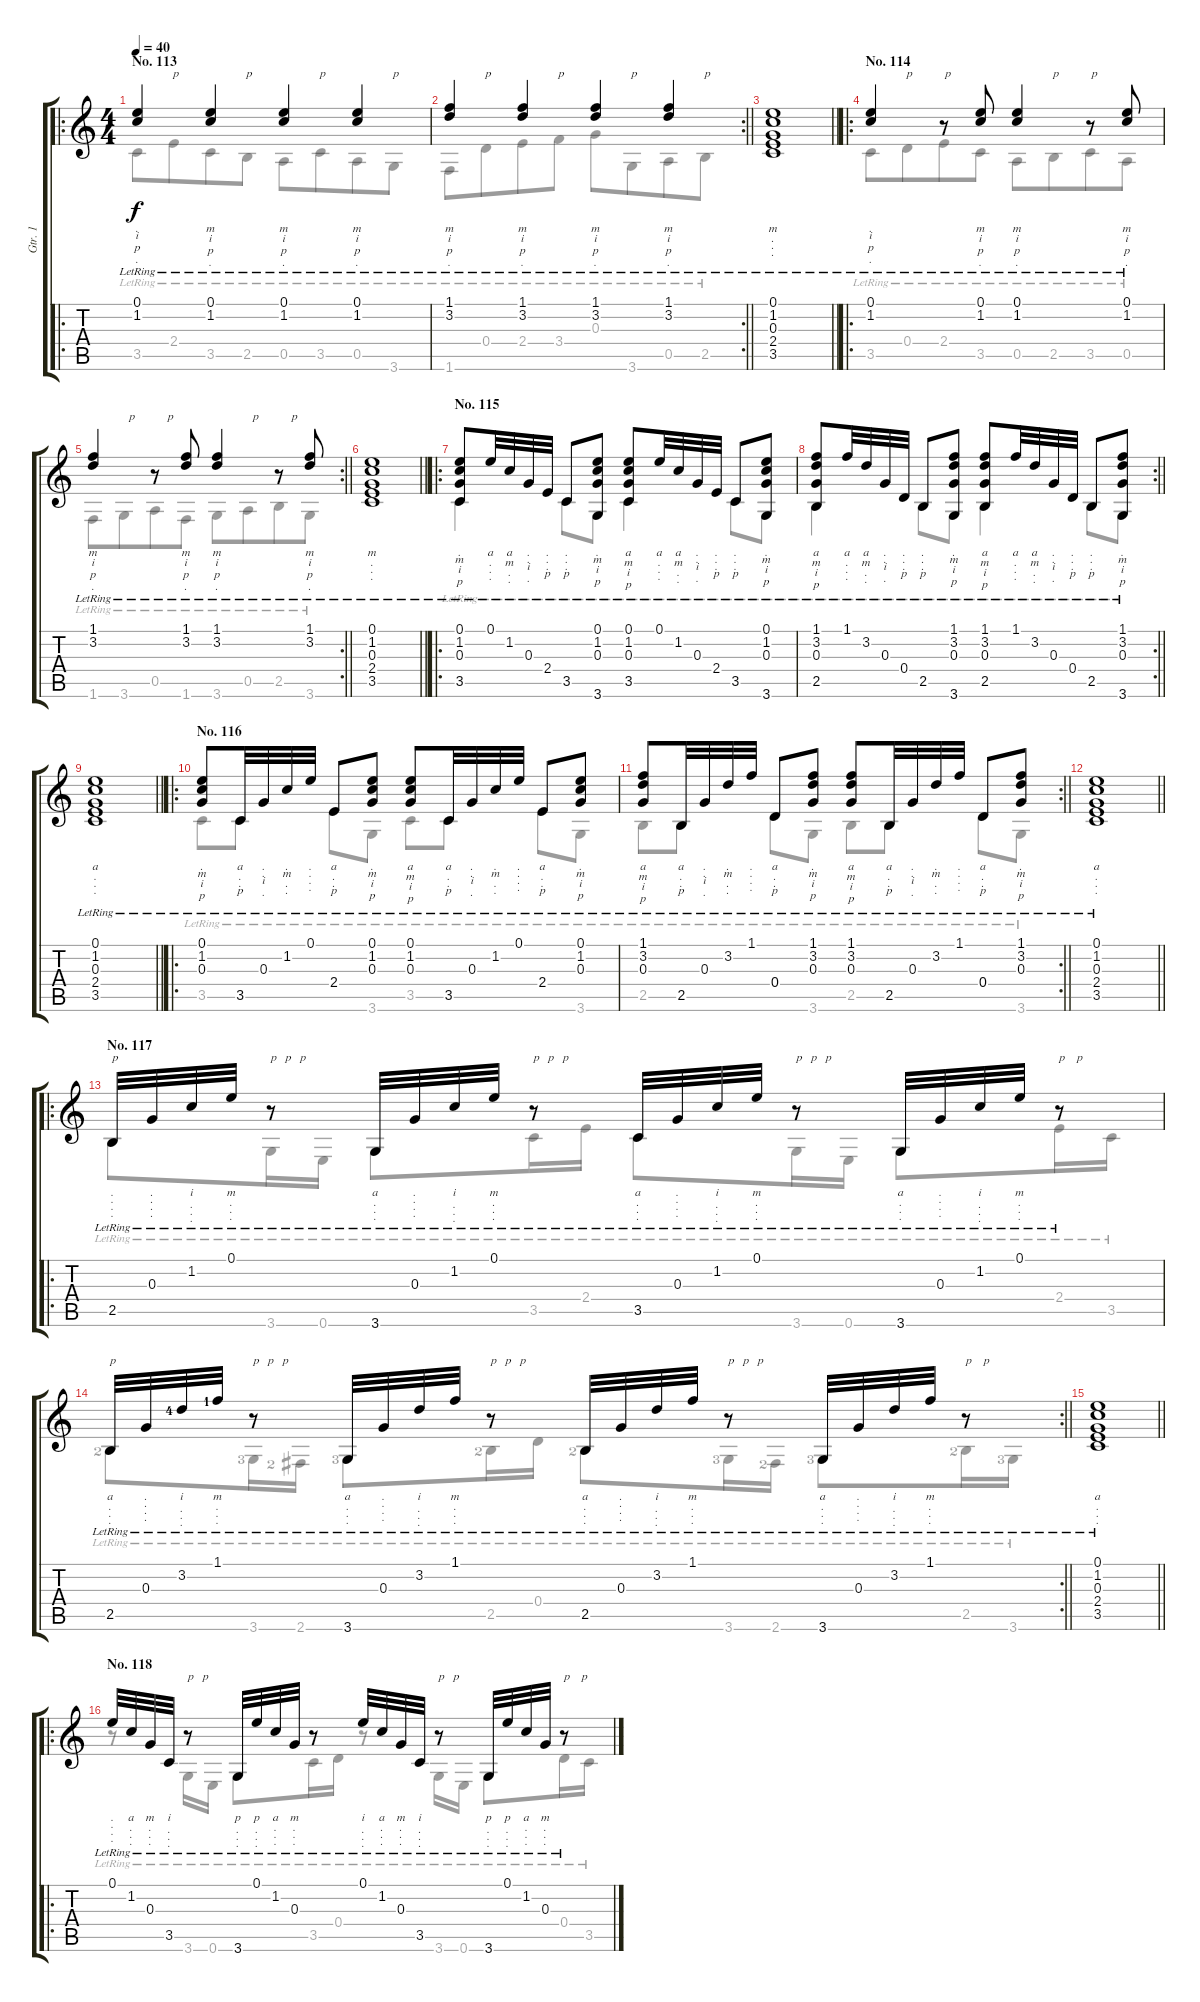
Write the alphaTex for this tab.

\track ("Gtr. 1" "Gtr. 1") {instrument acousticguitarnylon}
\staff {score tabs}
\tuning (E4 B3 G3 D3 A2 E2) {hide}
\voice
\ro
\ts (4 4)
\section ("" "No. 113")
\tempo 40
\clef g2
\ks c
(0.1{lr} 1.2{lr}).4{txt "            p" lyrics (0 ".") lyrics (1 "i") lyrics (2 "p") lyrics (3 ".") lyrics (4 "") dy f} (0.1{lr} 1.2{lr}).4{txt "            p" lyrics (0 "m") lyrics (1 "i") lyrics (2 "p") lyrics (3 ".") lyrics (4 "")} (0.1{lr} 1.2{lr}).4{txt "            p" lyrics (0 "m") lyrics (1 "i") lyrics (2 "p") lyrics (3 ".") lyrics (4 "")} (0.1{lr} 1.2{lr}).4{txt "            p" lyrics (0 "m") lyrics (1 "i") lyrics (2 "p") lyrics (3 ".") lyrics (4 "")} |
\rc 2
\barLineRight lightlight
(1.1{lr} 3.2{lr}).4{txt "            p" lyrics (0 "m") lyrics (1 "i") lyrics (2 "p") lyrics (3 ".") lyrics (4 "")} (1.1{lr} 3.2{lr}).4{txt "            p" lyrics (0 "m") lyrics (1 "i") lyrics (2 "p") lyrics (3 ".") lyrics (4 "")} (1.1{lr} 3.2{lr}).4{txt "            p" lyrics (0 "m") lyrics (1 "i") lyrics (2 "p") lyrics (3 ".") lyrics (4 "")} (1.1{lr} 3.2{lr}).4{txt "            p" lyrics (0 "m") lyrics (1 "i") lyrics (2 "p") lyrics (3 ".") lyrics (4 "")} |
\barLineRight lightlight
(0.1{lr} 1.2{lr} 0.3{lr} 2.4{lr} 3.5{lr}).1{lyrics (0 "m") lyrics (1 ".") lyrics (2 ".") lyrics (3 ".") lyrics (4 "")} |
\ro
\section ("" "No. 114")
(0.1{lr} 1.2{lr}).4{txt "            p           p" lyrics (0 ".") lyrics (1 "i") lyrics (2 "p") lyrics (3 ".") lyrics (4 "")} r.8 (0.1{lr} 1.2{lr}).8{lyrics (0 "m") lyrics (1 "i") lyrics (2 "p") lyrics (3 ".") lyrics (4 "")} (0.1{lr} 1.2{lr}).4{txt "            p           p" lyrics (0 "m") lyrics (1 "i") lyrics (2 "p") lyrics (3 ".") lyrics (4 "")} r.8 (0.1{lr} 1.2{lr}).8{lyrics (0 "m") lyrics (1 "i") lyrics (2 "p") lyrics (3 ".") lyrics (4 "")} |
\rc 2
\barLineRight lightlight
(1.1{lr} 3.2{lr}).4{txt "            p           p" lyrics (0 "m") lyrics (1 "i") lyrics (2 "p") lyrics (3 ".") lyrics (4 "")} r.8 (1.1{lr} 3.2{lr}).8{lyrics (0 "m") lyrics (1 "i") lyrics (2 "p") lyrics (3 ".") lyrics (4 "")} (1.1{lr} 3.2{lr}).4{txt "            p           p" lyrics (0 "m") lyrics (1 "i") lyrics (2 "p") lyrics (3 ".") lyrics (4 "")} r.8 (1.1{lr} 3.2{lr}).8{lyrics (0 "m") lyrics (1 "i") lyrics (2 "p") lyrics (3 ".") lyrics (4 "")} |
\barLineRight lightlight
(0.1{lr} 1.2{lr} 0.3{lr} 2.4{lr} 3.5{lr}).1{lyrics (0 "m") lyrics (1 ".") lyrics (2 ".") lyrics (3 ".") lyrics (4 "")} |
\ro
\section ("" "No. 115")
(0.1{lr} 1.2{lr} 0.3{lr} 3.5{lr}).8{lyrics (0 ".") lyrics (1 "m") lyrics (2 "i") lyrics (3 "p") lyrics (4 "")} 0.1{lr}.32{lyrics (0 "a") lyrics (1 ".") lyrics (2 ".") lyrics (3 ".") lyrics (4 "")} 1.2{lr}.32{lyrics (0 "a") lyrics (1 "m") lyrics (2 ".") lyrics (3 ".") lyrics (4 "")} 0.3{lr}.32{lyrics (0 ".") lyrics (1 ".") lyrics (2 "i") lyrics (3 ".") lyrics (4 "")} 2.4{lr}.32{lyrics (0 ".") lyrics (1 ".") lyrics (2 ".") lyrics (3 "p") lyrics (4 "")} 3.5{lr}.8{lyrics (0 ".") lyrics (1 ".") lyrics (2 ".") lyrics (3 "p") lyrics (4 "")} (0.1{lr} 1.2{lr} 0.3{lr} 3.6{lr}).8{lyrics (0 ".") lyrics (1 "m") lyrics (2 "i") lyrics (3 "p") lyrics (4 "")} (0.1{lr} 1.2{lr} 0.3{lr} 3.5{lr}).8{lyrics (0 "a") lyrics (1 "m") lyrics (2 "i") lyrics (3 "p") lyrics (4 "")} 0.1{lr}.32{lyrics (0 "a") lyrics (1 ".") lyrics (2 ".") lyrics (3 ".") lyrics (4 "")} 1.2{lr}.32{lyrics (0 "a") lyrics (1 "m") lyrics (2 ".") lyrics (3 ".") lyrics (4 "")} 0.3{lr}.32{lyrics (0 ".") lyrics (1 ".") lyrics (2 "i") lyrics (3 ".") lyrics (4 "")} 2.4{lr}.32{lyrics (0 ".") lyrics (1 ".") lyrics (2 ".") lyrics (3 "p") lyrics (4 "")} 3.5{lr}.8{lyrics (0 ".") lyrics (1 ".") lyrics (2 ".") lyrics (3 "p") lyrics (4 "")} (0.1{lr} 1.2{lr} 0.3{lr} 3.6{lr}).8{lyrics (0 ".") lyrics (1 "m") lyrics (2 "i") lyrics (3 "p") lyrics (4 "")} |
\rc 2
\barLineRight lightlight
(1.1{lr} 3.2{lr} 0.3{lr} 2.5{lr}).8{lyrics (0 "a") lyrics (1 "m") lyrics (2 "i") lyrics (3 "p") lyrics (4 "")} 1.1{lr}.32{lyrics (0 "a") lyrics (1 ".") lyrics (2 ".") lyrics (3 ".") lyrics (4 "")} 3.2{lr}.32{lyrics (0 "a") lyrics (1 "m") lyrics (2 ".") lyrics (3 ".") lyrics (4 "")} 0.3{lr}.32{lyrics (0 ".") lyrics (1 ".") lyrics (2 "i") lyrics (3 ".") lyrics (4 "")} 0.4{lr}.32{lyrics (0 ".") lyrics (1 ".") lyrics (2 ".") lyrics (3 "p") lyrics (4 "")} 2.5{lr}.8{lyrics (0 ".") lyrics (1 ".") lyrics (2 ".") lyrics (3 "p") lyrics (4 "")} (1.1{lr} 3.2{lr} 0.3{lr} 3.6{lr}).8{lyrics (0 ".") lyrics (1 "m") lyrics (2 "i") lyrics (3 "p") lyrics (4 "")} (1.1{lr} 3.2{lr} 0.3{lr} 2.5{lr}).8{lyrics (0 "a") lyrics (1 "m") lyrics (2 "i") lyrics (3 "p") lyrics (4 "")} 1.1{lr}.32{lyrics (0 "a") lyrics (1 ".") lyrics (2 ".") lyrics (3 ".") lyrics (4 "")} 3.2{lr}.32{lyrics (0 "a") lyrics (1 "m") lyrics (2 ".") lyrics (3 ".") lyrics (4 "")} 0.3{lr}.32{lyrics (0 ".") lyrics (1 ".") lyrics (2 "i") lyrics (3 ".") lyrics (4 "")} 0.4{lr}.32{lyrics (0 ".") lyrics (1 ".") lyrics (2 ".") lyrics (3 "p") lyrics (4 "")} 2.5{lr}.8{lyrics (0 ".") lyrics (1 ".") lyrics (2 ".") lyrics (3 "p") lyrics (4 "")} (1.1{lr} 3.2{lr} 0.3{lr} 3.6{lr}).8{lyrics (0 ".") lyrics (1 "m") lyrics (2 "i") lyrics (3 "p") lyrics (4 "")} |
\barLineRight lightlight
(0.1{lr} 1.2{lr} 0.3{lr} 2.4{lr} 3.5{lr}).1{lyrics (0 "a") lyrics (1 ".") lyrics (2 ".") lyrics (3 ".") lyrics (4 "")} |
\ro
\section ("" "No. 116")
(0.1{lr} 1.2{lr} 0.3{lr}).8{lyrics (0 ".") lyrics (1 "m") lyrics (2 "i") lyrics (3 "p") lyrics (4 "")} 3.5{lr}.32{lyrics (0 "a") lyrics (1 ".") lyrics (2 ".") lyrics (3 "p") lyrics (4 "")} 0.3{lr}.32{lyrics (0 ".") lyrics (1 ".") lyrics (2 "i") lyrics (3 ".") lyrics (4 "")} 1.2{lr}.32{lyrics (0 ".") lyrics (1 "m") lyrics (2 ".") lyrics (3 ".") lyrics (4 "")} 0.1{lr}.32{lyrics (0 ".") lyrics (1 ".") lyrics (2 ".") lyrics (3 ".") lyrics (4 "")} 2.4{lr}.8{lyrics (0 "a") lyrics (1 ".") lyrics (2 ".") lyrics (3 "p") lyrics (4 "")} (0.1{lr} 1.2{lr} 0.3{lr}).8{lyrics (0 ".") lyrics (1 "m") lyrics (2 "i") lyrics (3 "p") lyrics (4 "")} (0.1{lr} 1.2{lr} 0.3{lr}).8{lyrics (0 "a") lyrics (1 "m") lyrics (2 "i") lyrics (3 "p") lyrics (4 "")} 3.5{lr}.32{lyrics (0 "a") lyrics (1 ".") lyrics (2 ".") lyrics (3 "p") lyrics (4 "")} 0.3{lr}.32{lyrics (0 ".") lyrics (1 ".") lyrics (2 "i") lyrics (3 ".") lyrics (4 "")} 1.2{lr}.32{lyrics (0 ".") lyrics (1 "m") lyrics (2 ".") lyrics (3 ".") lyrics (4 "")} 0.1{lr}.32{lyrics (0 ".") lyrics (1 ".") lyrics (2 ".") lyrics (3 ".") lyrics (4 "")} 2.4{lr}.8{lyrics (0 "a") lyrics (1 ".") lyrics (2 ".") lyrics (3 "p") lyrics (4 "")} (0.1{lr} 1.2{lr} 0.3{lr}).8{lyrics (0 ".") lyrics (1 "m") lyrics (2 "i") lyrics (3 "p") lyrics (4 "")} |
\rc 2
\barLineRight lightlight
(1.1{lr} 3.2{lr} 0.3{lr}).8{lyrics (0 "a") lyrics (1 "m") lyrics (2 "i") lyrics (3 "p") lyrics (4 "")} 2.5{lr}.32{lyrics (0 "a") lyrics (1 ".") lyrics (2 ".") lyrics (3 "p") lyrics (4 "")} 0.3{lr}.32{lyrics (0 ".") lyrics (1 ".") lyrics (2 "i") lyrics (3 ".") lyrics (4 "")} 3.2{lr}.32{lyrics (0 ".") lyrics (1 "m") lyrics (2 ".") lyrics (3 ".") lyrics (4 "")} 1.1{lr}.32{lyrics (0 ".") lyrics (1 ".") lyrics (2 ".") lyrics (3 ".") lyrics (4 "")} 0.4{lr}.8{lyrics (0 "a") lyrics (1 ".") lyrics (2 ".") lyrics (3 "p") lyrics (4 "")} (1.1{lr} 3.2{lr} 0.3{lr}).8{lyrics (0 ".") lyrics (1 "m") lyrics (2 "i") lyrics (3 "p") lyrics (4 "")} (1.1{lr} 3.2{lr} 0.3{lr}).8{lyrics (0 "a") lyrics (1 "m") lyrics (2 "i") lyrics (3 "p") lyrics (4 "")} 2.5{lr}.32{lyrics (0 "a") lyrics (1 ".") lyrics (2 ".") lyrics (3 "p") lyrics (4 "")} 0.3{lr}.32{lyrics (0 ".") lyrics (1 ".") lyrics (2 "i") lyrics (3 ".") lyrics (4 "")} 3.2{lr}.32{lyrics (0 ".") lyrics (1 "m") lyrics (2 ".") lyrics (3 ".") lyrics (4 "")} 1.1{lr}.32{lyrics (0 ".") lyrics (1 ".") lyrics (2 ".") lyrics (3 ".") lyrics (4 "")} 0.4{lr}.8{lyrics (0 "a") lyrics (1 ".") lyrics (2 ".") lyrics (3 "p") lyrics (4 "")} (1.1{lr} 3.2{lr} 0.3{lr}).8{lyrics (0 ".") lyrics (1 "m") lyrics (2 "i") lyrics (3 "p") lyrics (4 "")} |
\barLineRight lightlight
(0.1{lr} 1.2{lr} 0.3{lr} 2.4{lr} 3.5{lr}).1{lyrics (0 "a") lyrics (1 ".") lyrics (2 ".") lyrics (3 ".") lyrics (4 "")} |
\ro
\section ("" "No. 117")
2.5{lr}.32{txt "p" lyrics (0 ".") lyrics (1 ".") lyrics (2 ".") lyrics (3 ".") lyrics (4 "")} 0.3{lr}.32{lyrics (0 ".") lyrics (1 ".") lyrics (2 ".") lyrics (3 ".") lyrics (4 "")} 1.2{lr}.32{lyrics (0 "i") lyrics (1 ".") lyrics (2 ".") lyrics (3 ".") lyrics (4 "")} 0.1{lr}.32{lyrics (0 "m") lyrics (1 ".") lyrics (2 ".") lyrics (3 ".") lyrics (4 "")} r.8{txt "p   p   p"} 3.6{lr}.32{lyrics (0 "a") lyrics (1 ".") lyrics (2 ".") lyrics (3 ".") lyrics (4 "")} 0.3{lr}.32{lyrics (0 ".") lyrics (1 ".") lyrics (2 ".") lyrics (3 ".") lyrics (4 "")} 1.2{lr}.32{lyrics (0 "i") lyrics (1 ".") lyrics (2 ".") lyrics (3 ".") lyrics (4 "")} 0.1{lr}.32{lyrics (0 "m") lyrics (1 ".") lyrics (2 ".") lyrics (3 ".") lyrics (4 "")} r.8{txt "p   p   p"} 3.5{lr}.32{lyrics (0 "a") lyrics (1 ".") lyrics (2 ".") lyrics (3 ".") lyrics (4 "")} 0.3{lr}.32{lyrics (0 ".") lyrics (1 ".") lyrics (2 ".") lyrics (3 ".") lyrics (4 "")} 1.2{lr}.32{lyrics (0 "i") lyrics (1 ".") lyrics (2 ".") lyrics (3 ".") lyrics (4 "")} 0.1{lr}.32{lyrics (0 "m") lyrics (1 ".") lyrics (2 ".") lyrics (3 ".") lyrics (4 "")} r.8{txt "p   p   p"} 3.6{lr}.32{lyrics (0 "a") lyrics (1 ".") lyrics (2 ".") lyrics (3 ".") lyrics (4 "")} 0.3{lr}.32{lyrics (0 ".") lyrics (1 ".") lyrics (2 ".") lyrics (3 ".") lyrics (4 "")} 1.2{lr}.32{lyrics (0 "i") lyrics (1 ".") lyrics (2 ".") lyrics (3 ".") lyrics (4 "")} 0.1{lr}.32{lyrics (0 "m") lyrics (1 ".") lyrics (2 ".") lyrics (3 ".") lyrics (4 "")} r.8{txt "p    p"} |
\rc 2
\barLineRight lightlight
2.5{lr}.32{txt "p" lyrics (0 "a") lyrics (1 ".") lyrics (2 ".") lyrics (3 ".") lyrics (4 "")} 0.3{lr}.32{lyrics (0 ".") lyrics (1 ".") lyrics (2 ".") lyrics (3 ".") lyrics (4 "")} 3.2{lr lf 5}.32{lyrics (0 "i") lyrics (1 ".") lyrics (2 ".") lyrics (3 ".") lyrics (4 "")} 1.1{lr lf 2}.32{lyrics (0 "m") lyrics (1 ".") lyrics (2 ".") lyrics (3 ".") lyrics (4 "")} r.8{txt "p   p   p"} 3.6{lr}.32{lyrics (0 "a") lyrics (1 ".") lyrics (2 ".") lyrics (3 ".") lyrics (4 "")} 0.3{lr}.32{lyrics (0 ".") lyrics (1 ".") lyrics (2 ".") lyrics (3 ".") lyrics (4 "")} 3.2{lr}.32{lyrics (0 "i") lyrics (1 ".") lyrics (2 ".") lyrics (3 ".") lyrics (4 "")} 1.1{lr}.32{lyrics (0 "m") lyrics (1 ".") lyrics (2 ".") lyrics (3 ".") lyrics (4 "")} r.8{txt "p   p   p"} 2.5{lr}.32{lyrics (0 "a") lyrics (1 ".") lyrics (2 ".") lyrics (3 ".") lyrics (4 "")} 0.3{lr}.32{lyrics (0 ".") lyrics (1 ".") lyrics (2 ".") lyrics (3 ".") lyrics (4 "")} 3.2{lr}.32{lyrics (0 "i") lyrics (1 ".") lyrics (2 ".") lyrics (3 ".") lyrics (4 "")} 1.1{lr}.32{lyrics (0 "m") lyrics (1 ".") lyrics (2 ".") lyrics (3 ".") lyrics (4 "")} r.8{txt "p   p   p"} 3.6{lr}.32{lyrics (0 "a") lyrics (1 ".") lyrics (2 ".") lyrics (3 ".") lyrics (4 "")} 0.3{lr}.32{lyrics (0 ".") lyrics (1 ".") lyrics (2 ".") lyrics (3 ".") lyrics (4 "")} 3.2{lr}.32{lyrics (0 "i") lyrics (1 ".") lyrics (2 ".") lyrics (3 ".") lyrics (4 "")} 1.1{lr}.32{lyrics (0 "m") lyrics (1 ".") lyrics (2 ".") lyrics (3 ".") lyrics (4 "")} r.8{txt "p    p"} |
\barLineRight lightlight
(0.1{lr} 1.2{lr} 0.3{lr} 2.4{lr} 3.5{lr}).1{lyrics (0 "a") lyrics (1 ".") lyrics (2 ".") lyrics (3 ".") lyrics (4 "")} |
\ro
\section ("" "No. 118")
0.1{lr}.32{lyrics (0 ".") lyrics (1 ".") lyrics (2 ".") lyrics (3 ".") lyrics (4 "")} 1.2{lr}.32{lyrics (0 "a") lyrics (1 ".") lyrics (2 ".") lyrics (3 ".") lyrics (4 "")} 0.3{lr}.32{lyrics (0 "m") lyrics (1 ".") lyrics (2 ".") lyrics (3 ".") lyrics (4 "")} 3.5{lr}.32{lyrics (0 "i") lyrics (1 ".") lyrics (2 ".") lyrics (3 ".") lyrics (4 "")} r.8{txt "p   p"} 3.6{lr}.32{lyrics (0 "p") lyrics (1 ".") lyrics (2 ".") lyrics (3 ".") lyrics (4 "")} 0.1{lr}.32{lyrics (0 "p") lyrics (1 ".") lyrics (2 ".") lyrics (3 ".") lyrics (4 "")} 1.2{lr}.32{lyrics (0 "a") lyrics (1 ".") lyrics (2 ".") lyrics (3 ".") lyrics (4 "")} 0.3{lr}.32{lyrics (0 "m") lyrics (1 ".") lyrics (2 ".") lyrics (3 ".") lyrics (4 "")} r.8 0.1{lr}.32{lyrics (0 "i") lyrics (1 ".") lyrics (2 ".") lyrics (3 ".") lyrics (4 "")} 1.2{lr}.32{lyrics (0 "a") lyrics (1 ".") lyrics (2 ".") lyrics (3 ".") lyrics (4 "")} 0.3{lr}.32{lyrics (0 "m") lyrics (1 ".") lyrics (2 ".") lyrics (3 ".") lyrics (4 "")} 3.5{lr}.32{lyrics (0 "i") lyrics (1 ".") lyrics (2 ".") lyrics (3 ".") lyrics (4 "")} r.8{txt "p   p"} 3.6{lr}.32{lyrics (0 "p") lyrics (1 ".") lyrics (2 ".") lyrics (3 ".") lyrics (4 "")} 0.1{lr}.32{lyrics (0 "p") lyrics (1 ".") lyrics (2 ".") lyrics (3 ".") lyrics (4 "")} 1.2{lr}.32{lyrics (0 "a") lyrics (1 ".") lyrics (2 ".") lyrics (3 ".") lyrics (4 "")} 0.3{lr}.32{lyrics (0 "m") lyrics (1 ".") lyrics (2 ".") lyrics (3 ".") lyrics (4 "")} r.8{txt "p    p"}
\voice
\clef g2
\ottava regular
\simile none
\ks c
3.5{lr}.8{dy f} 2.4{lr}.8{beam merge} 3.5{lr}.8 2.5{lr}.8 0.5{lr}.8 3.5{lr}.8{beam merge} 0.5{lr}.8 3.6{lr}.8 |
\barLineRight lightlight
1.6{lr}.8 0.4{lr}.8{beam merge} 2.4{lr}.8 3.4{lr}.8 0.3{lr}.8 3.6{lr}.8{beam merge} 0.5{lr}.8 2.5{lr}.8 |
\barLineRight lightlight
|
3.5{lr}.8 0.4{lr}.8{beam merge} 2.4{lr}.8 3.5{lr}.8 0.5{lr}.8 2.5{lr}.8{beam merge} 3.5{lr}.8 0.5{lr}.8 |
\barLineRight lightlight
1.6{lr}.8 3.6{lr}.8{beam merge} 0.5{lr}.8 1.6{lr}.8 3.6{lr}.8 0.5{lr}.8{beam merge} 2.5{lr}.8 3.6{lr}.8 |
\barLineRight lightlight
|
3.5{lr}.4 3.5{lr}.8 3.6{lr}.8 3.5{lr}.4 3.5{lr}.8 3.6{lr}.8 |
\barLineRight lightlight
2.5{lr}.4 2.5{lr}.8 3.6{lr}.8 2.5{lr}.4 2.5{lr}.8 3.6{lr}.8 |
\barLineRight lightlight
|
3.5{lr}.8 3.5{lr}.8 2.4{lr}.8 3.6{lr}.8 3.5{lr}.8 3.5{lr}.8 2.4{lr}.8 3.6{lr}.8 |
\barLineRight lightlight
2.5{lr}.8 2.5{lr}.8 0.4{lr}.8 3.6{lr}.8 2.5{lr}.8 2.5{lr}.8 0.4{lr}.8 3.6{lr}.8 |
\barLineRight lightlight
|
2.5{lr}.8 3.6{lr}.16 0.6{lr}.16 3.6{lr}.8 3.5{lr}.16 2.4{lr}.16 3.5{lr}.8 3.6{lr}.16 0.6{lr}.16 3.6{lr}.8 2.4{lr}.16 3.5{lr}.16 |
\barLineRight lightlight
2.5{lr lf 3}.8 3.6{lr lf 4}.16 2.6{lr lf 3}.16 3.6{lr lf 4}.8 2.5{lr lf 3}.16 0.4{lr}.16 2.5{lr lf 3}.8 3.6{lr lf 4}.16 2.6{lr lf 3}.16 3.6{lr lf 4}.8 2.5{lr lf 3}.16 3.6{lr lf 4}.16 |
\barLineRight lightlight
|
r.8 3.6{lr}.16 0.6{lr}.16 3.6{lr}.8 3.5{lr}.16 0.4{lr}.16 r.8 3.6{lr}.16 0.6{lr}.16 3.6{lr}.8 0.4{lr}.16 3.5{lr}.16
